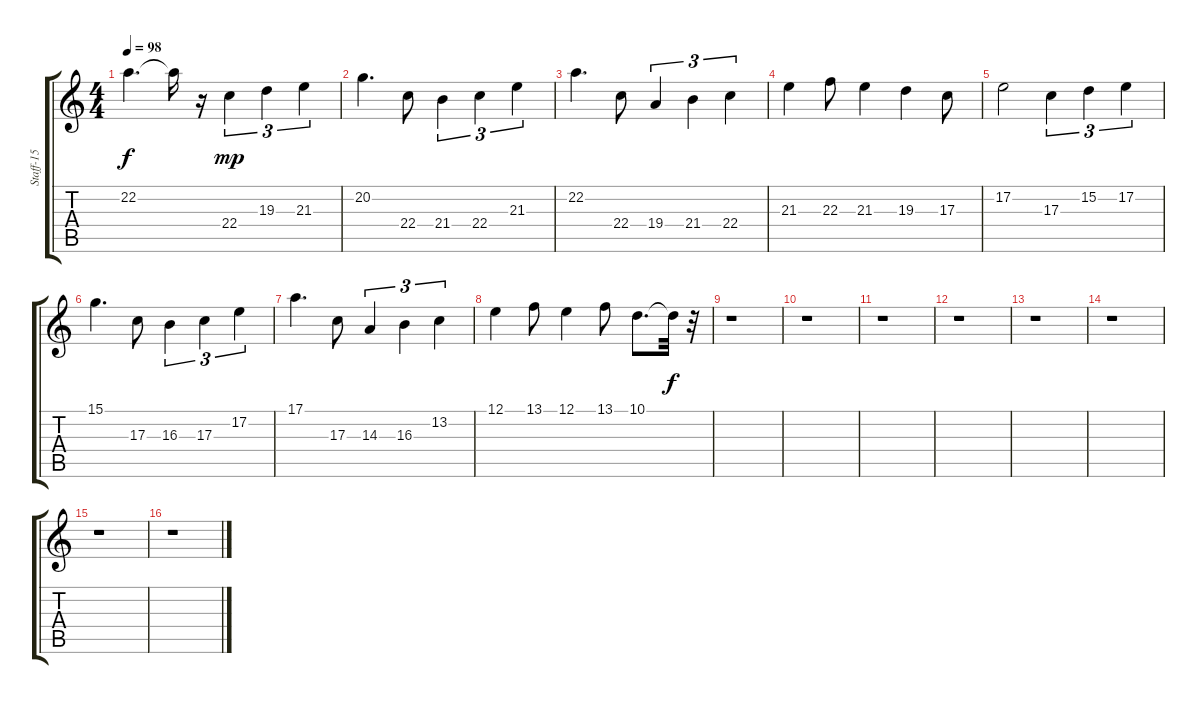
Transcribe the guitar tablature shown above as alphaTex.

\track ("Staff-15" "Staff-15") {instrument electricpiano1}
\staff {score tabs}
\tuning (E4 B3 G3 D3 A2 E2) {hide}
\ts (4 4)
\tempo 98
\clef g2
\ks c
22.2{t}.4{d dy f} 22.2{t}.16 r.16 22.4.4{tu (3 2) dy mp volume 12 instrument baritonesax} 19.3.4{tu (3 2)} 21.3.4{tu (3 2)} |
20.2.4{d} 22.4.8{instrument sopranosax} 21.4.4{tu (3 2)} 22.4.4{tu (3 2)} 21.3.4{tu (3 2)} |
22.2.4{d} 22.4.8{instrument baritonesax} 19.4.4{tu (3 2)} 21.4.4{tu (3 2)} 22.4.4{tu (3 2)} |
21.3.4 22.3.8 21.3.4 19.3.4 17.3.8 |
17.2.2 17.3.4{tu (3 2)} 15.2.4{tu (3 2)} 17.2.4{tu (3 2)} |
15.1.4{d} 17.3.8{instrument sopranosax} 16.3.4{tu (3 2)} 17.3.4{tu (3 2)} 17.2.4{tu (3 2)} |
17.1.4{d} 17.3.8{instrument baritonesax} 14.3.4{tu (3 2)} 16.3.4{tu (3 2)} 13.2.4{tu (3 2)} |
12.1.4 13.1.8{volume 12} 12.1.4{volume 12} 13.1.8{volume 9} 10.1.8{d volume 8} 10.1{t}.32{dy f} r.32 |
r.1 |
r.1 |
r.1 |
r.1 |
r.1 |
r.1 |
r.1 |
r.1
